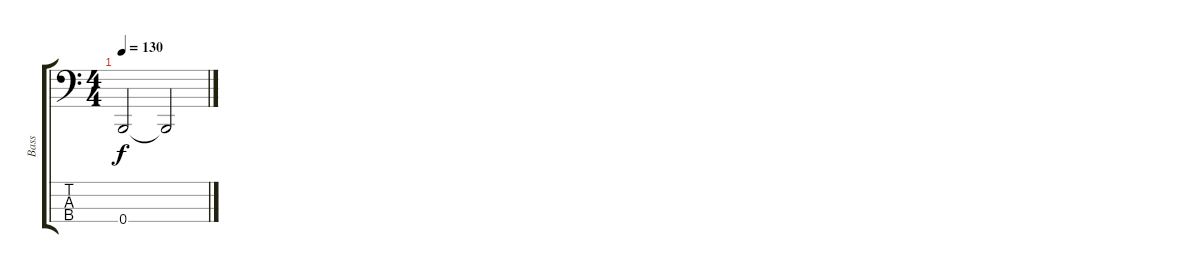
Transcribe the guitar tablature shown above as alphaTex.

\track ("Bass" "Bass") {instrument electricbasspick}
\staff {score tabs}
\tuning (E2 B1 Gb1 B0) {hide}
\ts (4 4)
\tempo 130
\clef f4
\ks c
0.4.2{dy f} 0.4{t}.2
